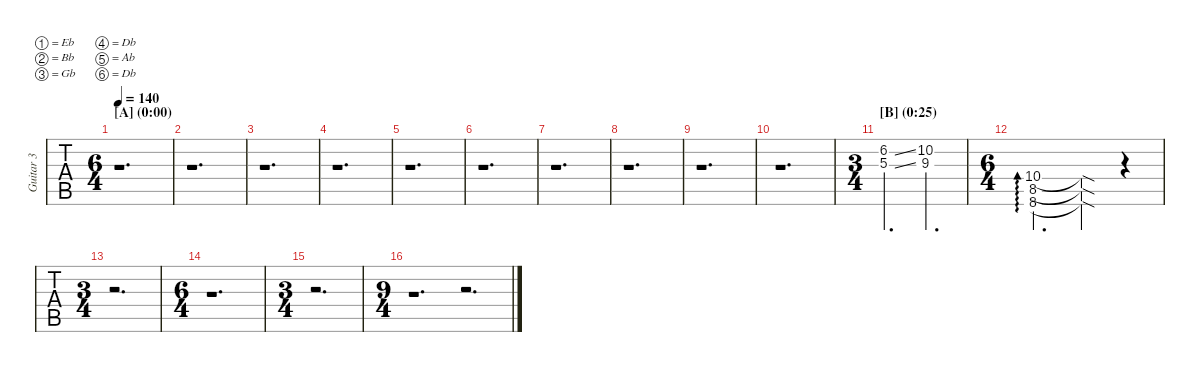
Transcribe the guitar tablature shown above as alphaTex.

\defaultSystemsLayout 4
\hideDynamics
\bracketExtendMode nobrackets
\multiTrackTrackNamePolicy allsystems
\firstSystemTrackNameMode fullname
\otherSystemsTrackNameMode fullname
\otherSystemsTrackNameOrientation horizontal
\track ("Guitar 3" "Guitar 3") {instrument overdrivenguitar}
\staff {tabs}
\tuning (Eb4 Bb3 Gb3 Db3 Ab2 Db2)
\ts (6 4)
\beaming (8 2 2 2 2 2 2)
\section ("A" "(0:00)")
\scale
1.02315
\tempo 140
\accidentals auto
\clef g2
\ottava regular
\simile none
\ks aminor
r.1{d dy mf instrument overdrivenguitar} |
\scale
0.976851 r.1{d} |
r.1{d} |
r.1{d} |
r.1{d} |
r.1{d} |
\scale
1.02216 r.1{d} |
\scale
0.977839 r.1{d} |
\scale
1.02164 r.1{d} |
\scale
0.97836 r.1{d} |
\ts (3 4)
\section ("B" "(0:25)")
\scale
1.01922 (5.3{ss acc #} 6.2{ss acc #}).4{d instrument overdrivenguitar} (9.3{acc x} 10.2{acc x}).4{d} |
\ts (6 4)
\scale
0.980778 (8.6{acc #} 8.5{acc #} 10.4{acc #}).2{d ad 0} (10.4{sod t acc #} 8.5{sod t acc #} 8.6{sod t acc #}).2 r.4 |
\ts (3 4)
\scale
1.02043 r.2{d} |
\ts (6 4)
\scale
0.979566 r.1{d} |
\ts (3 4)
\scale
1.02033 r.2{d} |
\ts (9 4)
\beaming (8 2 2 2 2 2 2 2 2 2)
\scale
0.979669 r.1{d} r.2{d}
